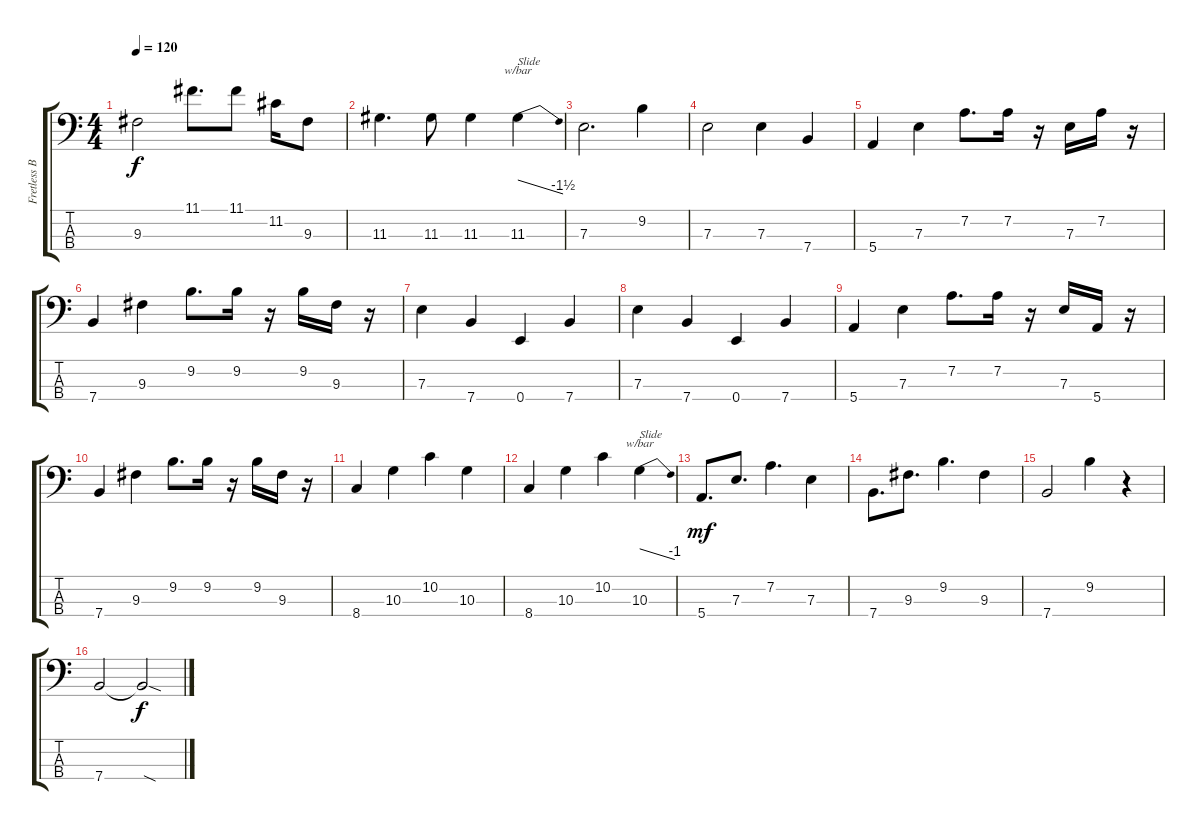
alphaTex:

\track ("Fretless Bass" "Fretless B") {instrument fretlessbass}
\staff {score tabs}
\tuning (G2 D2 A1 E1) {hide}
\ts (4 4)
\tempo 120
\clef f4
\ks c
9.3.2{dy f} 11.1.8{d} 11.1.8 11.2.16 9.3.8 |
11.3.4{d} 11.3.8 11.3.4 11.3.4{tbe (dive default 0 0 60 -6) txt "Slide"} |
7.3.2{d} 9.2.4 |
7.3.2 7.3.4 7.4.4 |
5.4.4 7.3.4 7.2.8{d} 7.2.16 r.16 7.3.16 7.2.16 r.16 |
7.4.4 9.3.4 9.2.8{d} 9.2.16 r.16 9.2.16 9.3.16 r.16 |
7.3.4 7.4.4 0.4.4 7.4.4 |
7.3.4 7.4.4 0.4.4 7.4.4 |
5.4.4 7.3.4 7.2.8{d} 7.2.16 r.16 7.3.16 5.4.16 r.16 |
7.4.4 9.3.4 9.2.8{d} 9.2.16 r.16 9.2.16 9.3.16 r.16 |
8.4.4 10.3.4 10.2.4 10.3.4 |
8.4.4 10.3.4 10.2.4 10.3.4{tbe (dive default 0 0 60 -4) txt "Slide"} |
5.4.8{d dy mf} 7.3.8{d} 7.2.4{d} 7.3.4 |
7.4.8{d} 9.3.8{d} 9.2.4{d} 9.3.4 |
7.4.2 9.2.4 r.4 |
7.4.2 7.4{sod t}.2{dy f}
